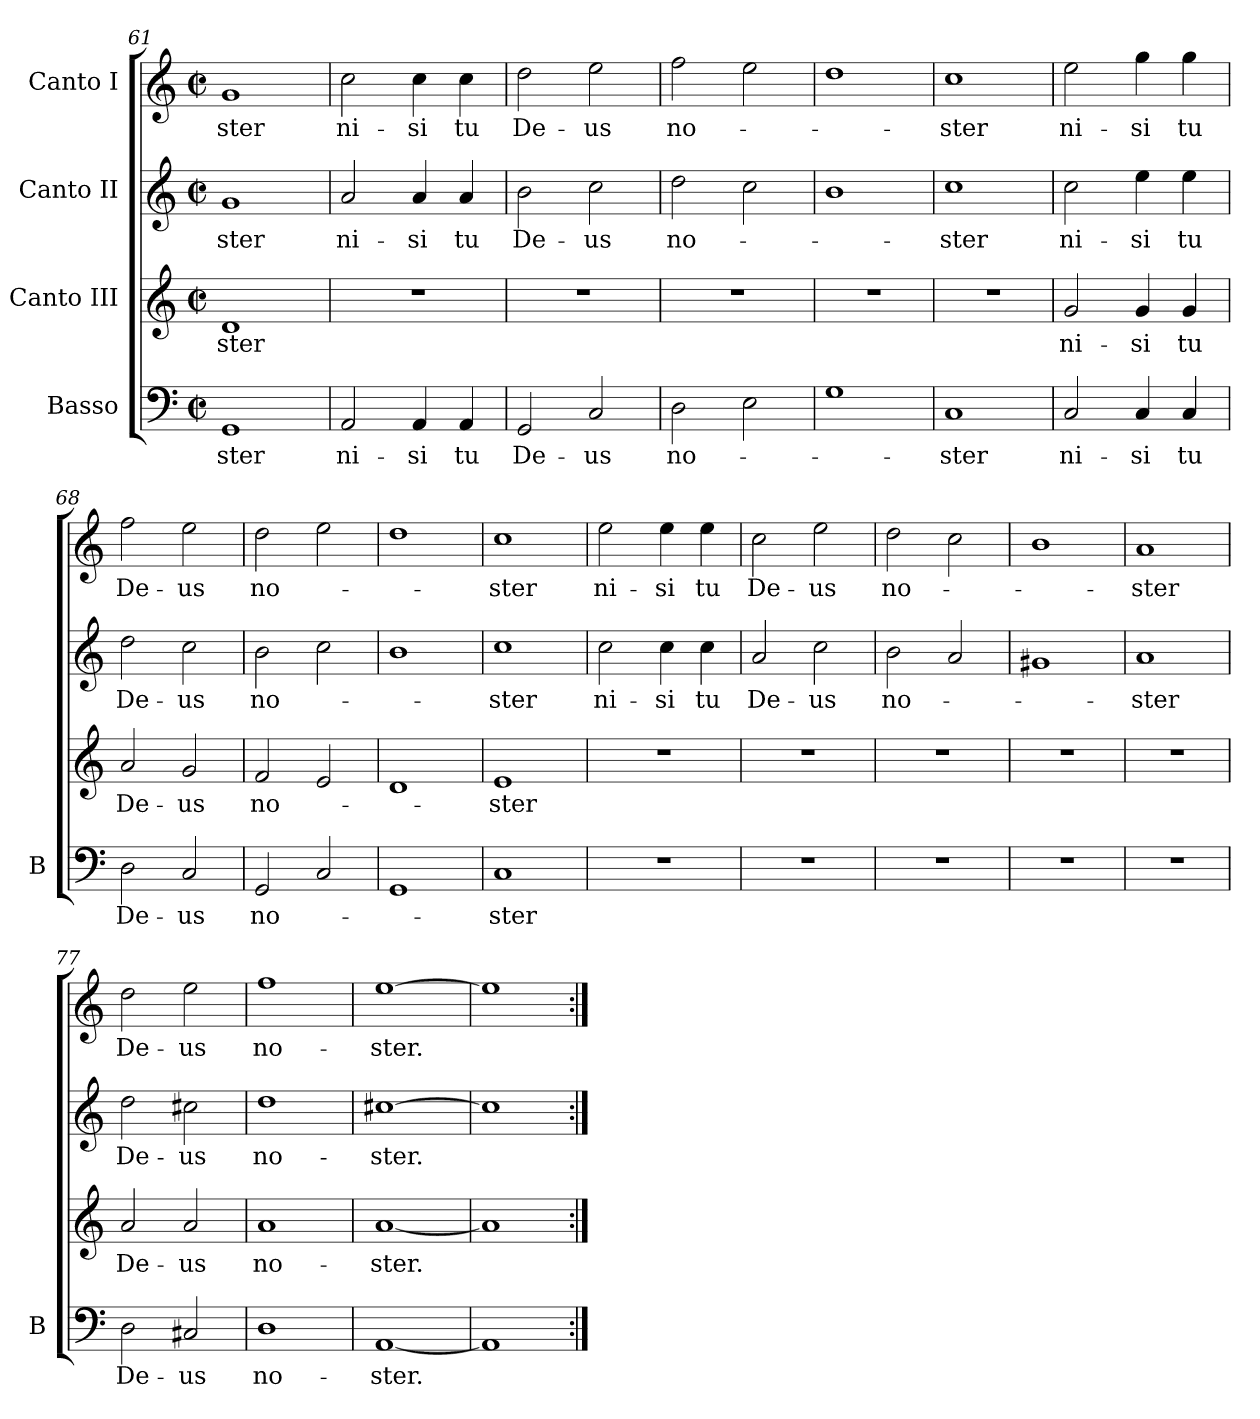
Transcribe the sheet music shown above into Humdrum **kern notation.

**kern	**text	**kern	**text	**kern	**text	**kern	**text
*part4	*part4	*part3	*part3	*part2	*part2	*part1	*part1
*staff4	*staff4	*staff3	*staff3	*staff2	*staff2	*staff1	*staff1
*I"Basso	*	*I"Canto III	*	*I"Canto II	*	*I"Canto I	*
*I'B	*	*	*	*	*	*	*
*clefF4	*	*clefG2	*	*clefG2	*	*clefG2	*
*k[]	*	*k[]	*	*k[]	*	*k[]	*
*M2/2	*	*M2/2	*	*M2/2	*	*M2/2	*
*met(c|)	*	*met(c|)	*	*met(c|)	*	*met(c|)	*
=61	=61	=61	=61	=61	=61	=61	=61
1GG	-ster	1d	-ster	1g	-ster	1g	-ster
=62	=62	=62	=62	=62	=62	=62	=62
2AA/	ni-	1r	.	2a/	ni-	2cc\	ni-
4AA/	-si	.	.	4a/	-si	4cc\	-si
4AA/	tu	.	.	4a/	tu	4cc\	tu
=63	=63	=63	=63	=63	=63	=63	=63
2GG/	De-	1r	.	2b\	De-	2dd\	De-
2C/	-us	.	.	2cc\	-us	2ee\	-us
=64	=64	=64	=64	=64	=64	=64	=64
2D\	no-	1r	.	2dd\	no-	2ff\	no-
2E\	.	.	.	2cc\	.	2ee\	.
=65	=65	=65	=65	=65	=65	=65	=65
1G	.	1r	.	1b	.	1dd	.
=66	=66	=66	=66	=66	=66	=66	=66
1C	-ster	1r	.	1cc	-ster	1cc	-ster
=67	=67	=67	=67	=67	=67	=67	=67
2C/	ni-	2g/	ni-	2cc\	ni-	2ee\	ni-
4C/	-si	4g/	-si	4ee\	-si	4gg\	-si
4C/	tu	4g/	tu	4ee\	tu	4gg\	tu
=68	=68	=68	=68	=68	=68	=68	=68
2D\	De-	2a/	De-	2dd\	De-	2ff\	De-
2C/	-us	2g/	-us	2cc\	-us	2ee\	-us
=69	=69	=69	=69	=69	=69	=69	=69
2GG/	no-	2f/	no-	2b\	no-	2dd\	no-
2C/	.	2e/	.	2cc\	.	2ee\	.
=70	=70	=70	=70	=70	=70	=70	=70
1GG	.	1d	.	1b	.	1dd	.
=71	=71	=71	=71	=71	=71	=71	=71
1C	-ster	1e	-ster	1cc	-ster	1cc	-ster
=72	=72	=72	=72	=72	=72	=72	=72
1r	.	1r	.	2cc\	ni-	2ee\	ni-
.	.	.	.	4cc\	-si	4ee\	-si
.	.	.	.	4cc\	tu	4ee\	tu
=73	=73	=73	=73	=73	=73	=73	=73
1r	.	1r	.	2a/	De-	2cc\	De-
.	.	.	.	2cc\	-us	2ee\	-us
=74	=74	=74	=74	=74	=74	=74	=74
1r	.	1r	.	2b\	no-	2dd\	no-
.	.	.	.	2a/	.	2cc\	.
=75	=75	=75	=75	=75	=75	=75	=75
1r	.	1r	.	1g#X	.	1b	.
=76	=76	=76	=76	=76	=76	=76	=76
1r	.	1r	.	1a	-ster	1a	-ster
=77	=77	=77	=77	=77	=77	=77	=77
2D\	De-	2a/	De-	2dd\	De-	2dd\	De-
2C#X/	-us	2a/	-us	2cc#X\	-us	2ee\	-us
=78	=78	=78	=78	=78	=78	=78	=78
1D	no-	1a	no-	1dd	no-	1ff	no-
=79	=79	=79	=79	=79	=79	=79	=79
[1AA	-ster.	[1a	-ster.	[1cc#X	-ster.	[1ee	-ster.
=80	=80	=80	=80	=80	=80	=80	=80
1AA]	.	1a]	.	1cc#]	.	1ee]	.
=:|!	=:|!	=:|!	=:|!	=:|!	=:|!	=:|!	=:|!
*-	*-	*-	*-	*-	*-	*-	*-
